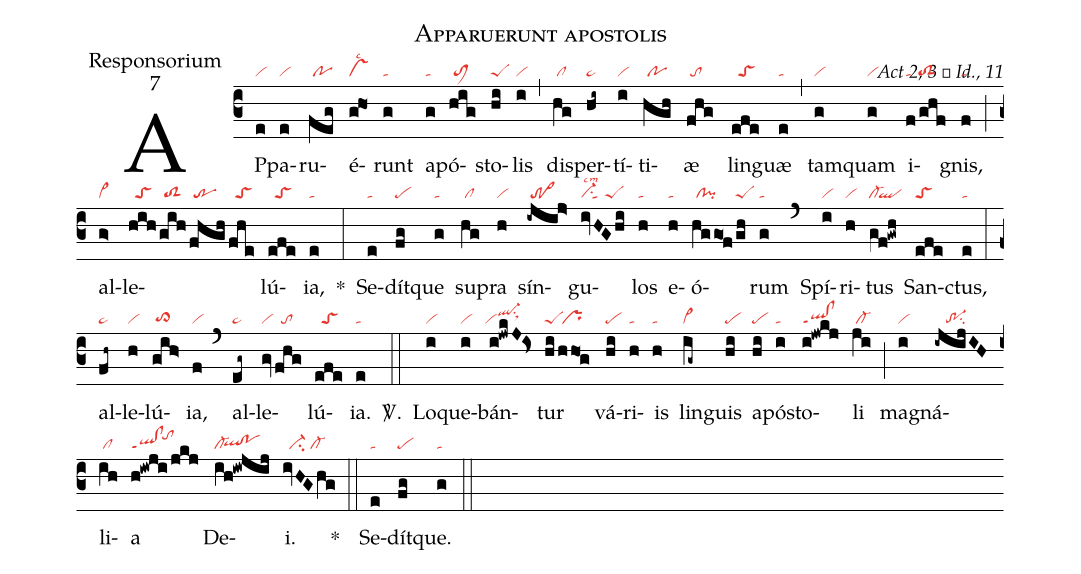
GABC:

name:Apparuerunt apostolis;
office-part:Responsorium;
mode:7;
commentary:Act 2, 3 ꝟ Id., 11;
nabc-lines:1;
%%
(c3)
AP(e|vi)pa(e|vi)ru(feg|/po)é(g!ho1|vslsc2)runt(g|ta) a(g|ta)pó(hig|/toM1)sto(hi|peS)lis(i|vi) (,)
di(hg|/cl)sper(hi~|pe~)tí(i|vi)ti(hgh|/po)æ(fhg|/to) lin(efe|//toS)guæ(e|ta) (,)
tam(g|vi)quam(g|vi) i(f/ghf|ta//toS2)gnis,(f|ta) (;)
al(g>|vi>)le(hih|//toS|/gih|/toS2|/fhgh|/tr|/fhe|//toS)lú(efe|//toS)ia,(e|ta) *(:)

Se(e|ta)dít(fg|pe)que(g|ta) su(hg|/cl)pra(h|vi) sín(-ijij>|/tr>)gu(ivHGhi|vi-su1sut1lscm2/peS)los(h|ta)
e(h|ta)ó(hg/go1f|/cl!pi|/gh|peS)rum(g|ta) (`)
Spí(i|vi)ri(h|vi)tus(gf!gwh|cl-``ql) San(efe|toS)ctus,(e|ta) (:)
al(fh~|pe~)le(h|vi)lú(gih>|/to>hg)ia,(f|vi) (`)
al(eg~|pe~)le(gv|vi|fhg|//to)lú(efe|//toS)ia.(e|ta) <sp>V/</sp>.(::)

Lo(i|vi)que(i|vi)bán(i!jwkJ!is>|`viql-hisu1sux1)tur(hi|peS|/hho1g|/pr)
vá(hi|pe)ri(h|ta)is(h|ta) lin(ig~|vi>)guis(hi|pe) a(hi|pe)pó(i|ta)sto(i!jwkj|ql!clppt1)li(ji|/cl-) (;)
ma(i|vi)gná(-ijijIH|///tr-1su2)li(ih|/cl)a(h!iwji/jkj|ql!clppt1`tohj) De(ih!iwjij|cl-``qlhg!pohg)i.(ivHGhg|//ci-/cl-) *(::)

Se(e|ta)dít(fg|pe)que.(g|ta) (::)
